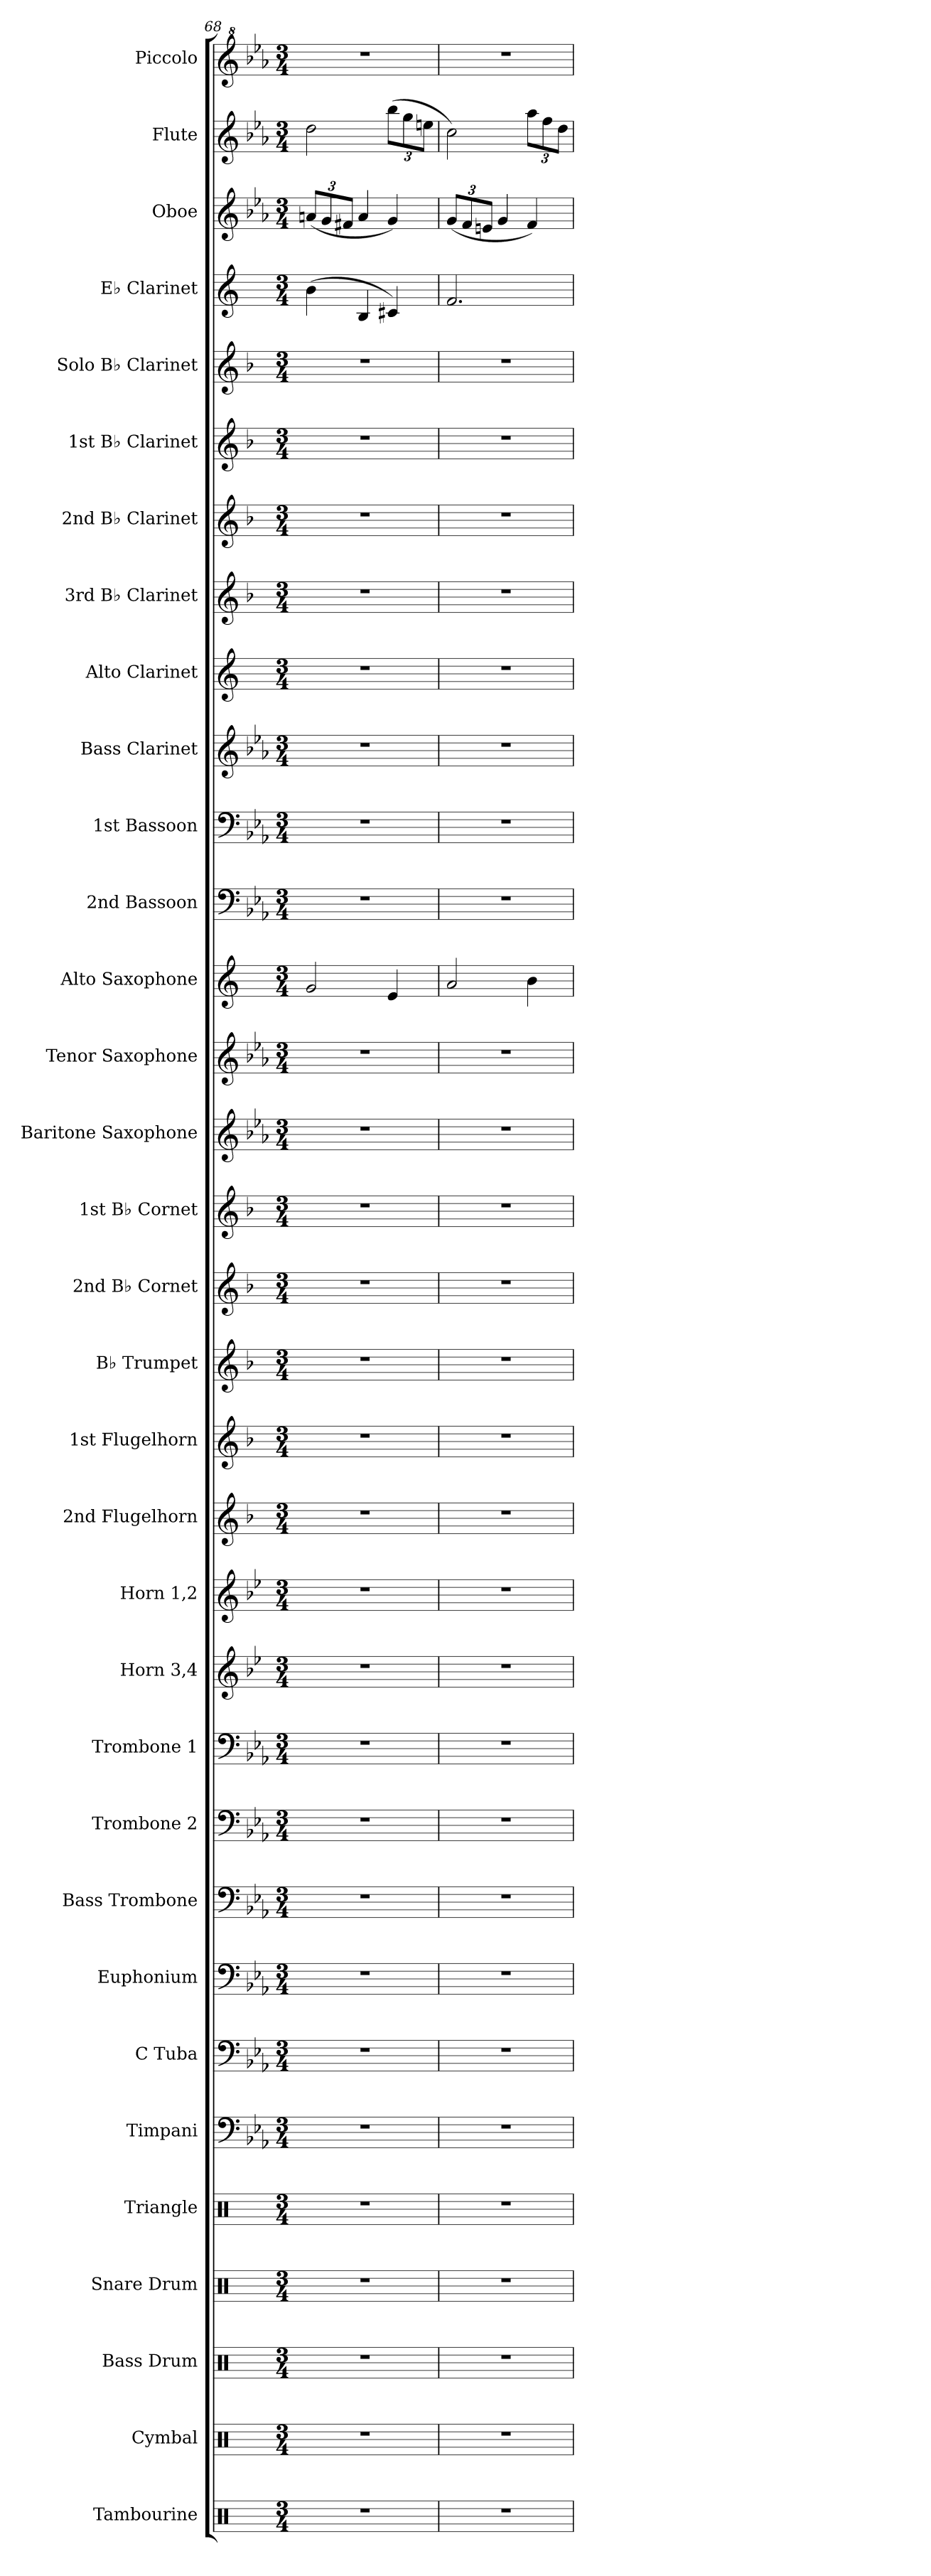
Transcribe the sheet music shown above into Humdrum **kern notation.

**kern	**kern	**kern	**kern	**kern	**kern	**kern	**kern	**kern	**kern	**kern	**kern	**kern	**kern	**kern	**kern	**kern	**kern	**kern	**kern	**kern	**kern	**kern	**kern	**kern	**kern	**kern	**kern	**kern	**kern	**kern	**kern	**kern
*part33	*part32	*part31	*part30	*part29	*part28	*part27	*part26	*part25	*part24	*part23	*part22	*part21	*part20	*part19	*part18	*part17	*part16	*part15	*part14	*part13	*part12	*part11	*part10	*part9	*part8	*part7	*part6	*part5	*part4	*part3	*part2	*part1
*staff33	*staff32	*staff31	*staff30	*staff29	*staff28	*staff27	*staff26	*staff25	*staff24	*staff23	*staff22	*staff21	*staff20	*staff19	*staff18	*staff17	*staff16	*staff15	*staff14	*staff13	*staff12	*staff11	*staff10	*staff9	*staff8	*staff7	*staff6	*staff5	*staff4	*staff3	*staff2	*staff1
*I"Tambourine	*I"Cymbal	*I"Bass Drum	*I"Snare Drum	*I"Triangle	*I"Timpani	*I"C Tuba	*I"Euphonium	*I"Bass Trombone	*I"Trombone 2	*I"Trombone 1	*I"Horn 3,4	*I"Horn 1,2	*I"2nd Flugelhorn	*I"1st Flugelhorn	*I"B♭ Trumpet	*I"2nd B♭ Cornet	*I"1st B♭ Cornet	*I"Baritone Saxophone	*I"Tenor Saxophone	*I"Alto Saxophone	*I"2nd Bassoon	*I"1st Bassoon	*I"Bass Clarinet	*I"Alto Clarinet	*I"3rd B♭ Clarinet	*I"2nd B♭ Clarinet	*I"1st B♭ Clarinet	*I"Solo B♭ Clarinet	*I"E♭ Clarinet	*I"Oboe	*I"Flute	*I"Piccolo
*I'Tamb.	*I'Cym.	*I'B. Dr.	*I'Sn. Dr.	*I'Trgl.	*I'Timp.	*I'C Tu.	*I'Eu.	*I'B. Trb.	*I'Trb. 2	*I'Trb. 1	*I'Hn. 3,4	*I'Hn. 1,2	*I'2nd Flghn.	*I'1st Flghn.	*I'B♭ Tpt.	*I'2nd B♭ Cnt.	*I'1st B♭ Cnt.	*I'Bar. Sax.	*I'T. Sax.	*I'A. Sax.	*I'2nd Bsn.	*I'1st Bsn.	*I'B. Cl.	*I'A. Cl.	*I'3rd B♭ Cl.	*I'2nd B♭ Cl.	*I'1st B♭ Cl.	*I'Solo B♭ Cl.	*I'E♭ Cl.	*I'Ob.	*I'Fl.	*I'Picc.
*clefX	*clefX	*clefX	*clefX	*clefX	*clefF4	*clefF4	*clefF4	*clefF4	*clefF4	*clefF4	*clefG2	*clefG2	*clefG2	*clefG2	*clefG2	*clefG2	*clefG2	*clefG2	*clefG2	*clefG2	*clefF4	*clefF4	*clefG2	*clefG2	*clefG2	*clefG2	*clefG2	*clefG2	*clefG2	*clefG2	*clefG2	*clefG^2
*	*	*	*	*	*	*	*	*	*	*	*ITrd4c7	*ITrd4c7	*ITrd1c2	*ITrd1c2	*ITrd1c2	*ITrd1c2	*ITrd1c2	*ITrd12c21	*ITrd8c14	*ITrd5c9	*	*	*ITrd8c14	*ITrd5c9	*ITrd1c2	*ITrd1c2	*ITrd1c2	*ITrd1c2	*ITrd-2c-3	*	*	*ITrd-7c-12
*k[]	*k[]	*k[]	*k[]	*k[]	*k[b-e-a-]	*k[b-e-a-]	*k[b-e-a-]	*k[b-e-a-]	*k[b-e-a-]	*k[b-e-a-]	*k[b-e-a-]	*k[b-e-a-]	*k[b-e-a-]	*k[b-e-a-]	*k[b-e-a-]	*k[b-e-a-]	*k[b-e-a-]	*k[b-e-a-]	*k[b-e-a-]	*k[b-e-a-]	*k[b-e-a-]	*k[b-e-a-]	*k[b-e-a-]	*k[b-e-a-]	*k[b-e-a-]	*k[b-e-a-]	*k[b-e-a-]	*k[b-e-a-]	*k[b-e-a-]	*k[b-e-a-]	*k[b-e-a-]	*k[b-e-a-]
*C:	*C:	*C:	*C:	*C:	*E-:	*E-:	*E-:	*E-:	*E-:	*E-:	*E-:	*E-:	*E-:	*E-:	*E-:	*E-:	*E-:	*E-:	*E-:	*E-:	*E-:	*E-:	*E-:	*E-:	*E-:	*E-:	*E-:	*E-:	*E-:	*E-:	*E-:	*E-:
*M3/4	*M3/4	*M3/4	*M3/4	*M3/4	*M3/4	*M3/4	*M3/4	*M3/4	*M3/4	*M3/4	*M3/4	*M3/4	*M3/4	*M3/4	*M3/4	*M3/4	*M3/4	*M3/4	*M3/4	*M3/4	*M3/4	*M3/4	*M3/4	*M3/4	*M3/4	*M3/4	*M3/4	*M3/4	*M3/4	*M3/4	*M3/4	*M3/4
*	*	*	*	*	*	*	*	*	*	*	*	*	*	*	*	*	*	*	*	*	*	*	*	*	*	*	*	*	*	*Xbrackettup	*	*
=68	=68	=68	=68	=68	=68	=68	=68	=68	=68	=68	=68	=68	=68	=68	=68	=68	=68	=68	=68	=68	=68	=68	=68	=68	=68	=68	=68	=68	=68	=68	=68	=68
2.r	2.r	2.r	2.r	2.r	2.r	2.r	2.r	2.r	2.r	2.r	2.r	2.r	2.r	2.r	2.r	2.r	2.r	2.r	2.r	2B-/	2.r	2.r	2.r	2.r	2.r	2.r	2.r	2.r	(4dd\	(12an/L	2dd\	2.r
.	.	.	.	.	.	.	.	.	.	.	.	.	.	.	.	.	.	.	.	.	.	.	.	.	.	.	.	.	.	12g/	.	.
.	.	.	.	.	.	.	.	.	.	.	.	.	.	.	.	.	.	.	.	.	.	.	.	.	.	.	.	.	.	12f#X/J	.	.
.	.	.	.	.	.	.	.	.	.	.	.	.	.	.	.	.	.	.	.	.	.	.	.	.	.	.	.	.	4d/	4a/	.	.
*	*	*	*	*	*	*	*	*	*	*	*	*	*	*	*	*	*	*	*	*	*	*	*	*	*	*	*	*	*	*	*Xbrackettup	*
.	.	.	.	.	.	.	.	.	.	.	.	.	.	.	.	.	.	.	.	4G/	.	.	.	.	.	.	.	.	4en/)	4g/)	(12bb-\L	.
.	.	.	.	.	.	.	.	.	.	.	.	.	.	.	.	.	.	.	.	.	.	.	.	.	.	.	.	.	.	.	12gg\	.
.	.	.	.	.	.	.	.	.	.	.	.	.	.	.	.	.	.	.	.	.	.	.	.	.	.	.	.	.	.	.	12een\J	.
!!LO:PB:g=z
=69	=69	=69	=69	=69	=69	=69	=69	=69	=69	=69	=69	=69	=69	=69	=69	=69	=69	=69	=69	=69	=69	=69	=69	=69	=69	=69	=69	=69	=69	=69	=69	=69
2.r	2.r	2.r	2.r	2.r	2.r	2.r	2.r	2.r	2.r	2.r	2.r	2.r	2.r	2.r	2.r	2.r	2.r	2.r	2.r	2c/	2.r	2.r	2.r	2.r	2.r	2.r	2.r	2.r	2.a-/	(12g/L	2cc\)	2.r
.	.	.	.	.	.	.	.	.	.	.	.	.	.	.	.	.	.	.	.	.	.	.	.	.	.	.	.	.	.	12f/	.	.
.	.	.	.	.	.	.	.	.	.	.	.	.	.	.	.	.	.	.	.	.	.	.	.	.	.	.	.	.	.	12en/J	.	.
.	.	.	.	.	.	.	.	.	.	.	.	.	.	.	.	.	.	.	.	.	.	.	.	.	.	.	.	.	.	4g/	.	.
.	.	.	.	.	.	.	.	.	.	.	.	.	.	.	.	.	.	.	.	4d\	.	.	.	.	.	.	.	.	.	4f/)	12aa-\L	.
.	.	.	.	.	.	.	.	.	.	.	.	.	.	.	.	.	.	.	.	.	.	.	.	.	.	.	.	.	.	.	12ff\	.
.	.	.	.	.	.	.	.	.	.	.	.	.	.	.	.	.	.	.	.	.	.	.	.	.	.	.	.	.	.	.	12dd\J	.
=	=	=	=	=	=	=	=	=	=	=	=	=	=	=	=	=	=	=	=	=	=	=	=	=	=	=	=	=	=	=	=	=
*-	*-	*-	*-	*-	*-	*-	*-	*-	*-	*-	*-	*-	*-	*-	*-	*-	*-	*-	*-	*-	*-	*-	*-	*-	*-	*-	*-	*-	*-	*-	*-	*-
